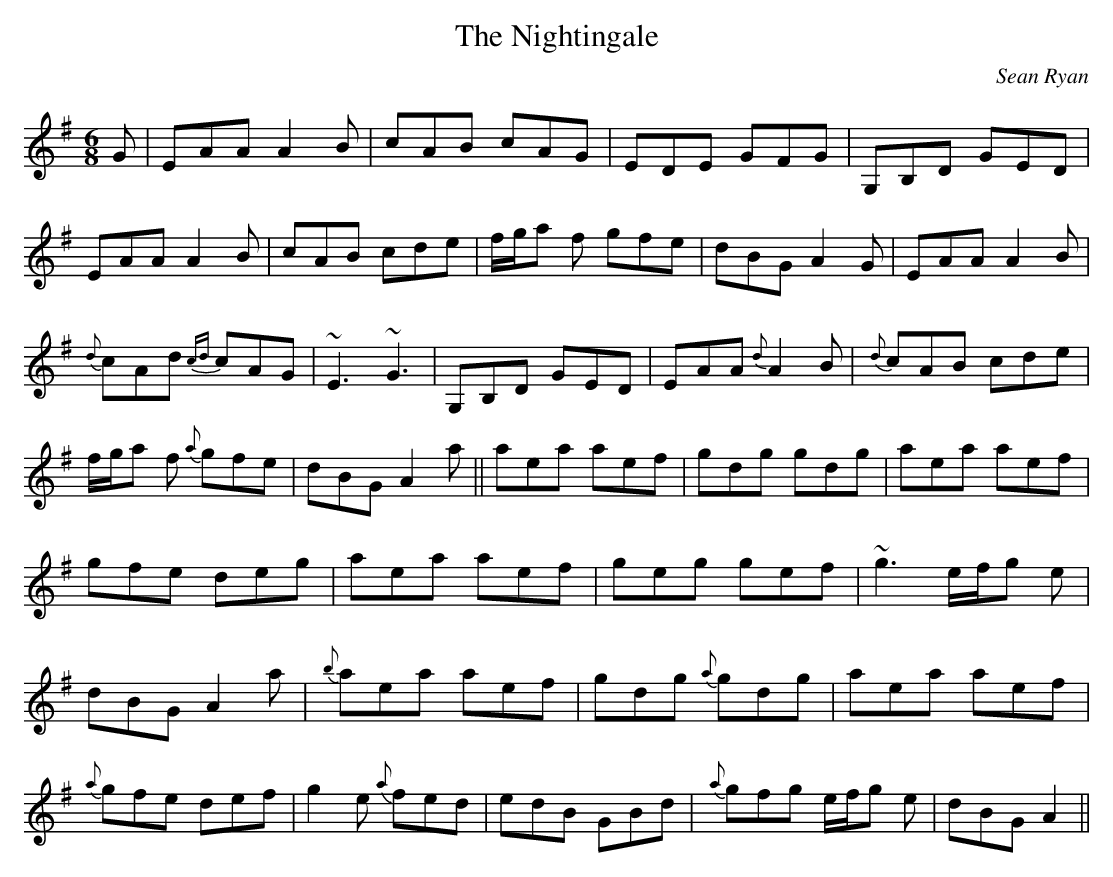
X:1
T:Nightingale, The
M:6/8
C:Sean Ryan
K:G
G|EAA A2B|cAB cAG|EDE GFG|G,B,D GED|\
EAA A2B|cAB cde|f/2g/2a f gfe|dBG A2G|\
EAA A2B|{d}cAd {cd}cAG|~E3 ~G3|G,B,D GED|\
EAA {d}A2B|{d}cAB cde|f/2g/2a f {a}gfe|dBG A2a||\
aea aef|gdg gdg|aea aef|gfe deg|\
aea aef|geg gef|~g3 e/2f/2g e|dBG A2a|\
{b}aea aef|gdg {a}gdg|aea aef|{a}gfe def|\
g2e {a}fed|edB GBd|{a}gfg e/2f/2g e|dBG A2||
